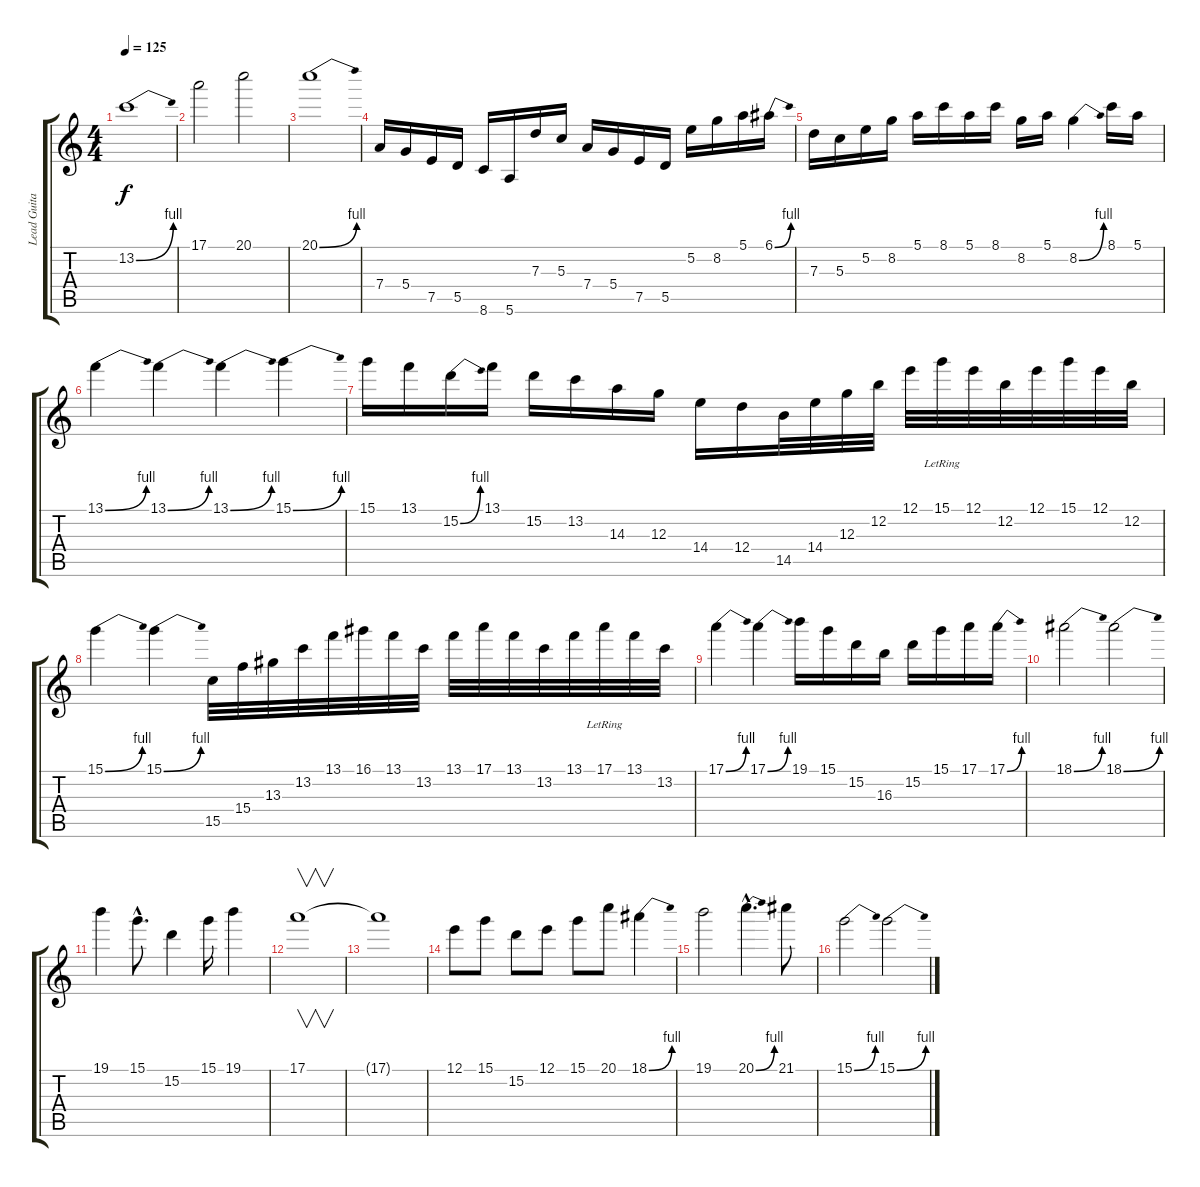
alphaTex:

\track ("Lead Guitar" "Lead Guita") {instrument distortionguitar}
\staff {score tabs}
\tuning (E4 B3 G3 D3 A2 E2) {hide}
\ts (4 4)
\tempo 125
\clef g2
\ks c
13.2{be (bend 0 0 60 4)}.1{dy f} |
17.1.2 20.1.2 |
20.1{be (bend 0 0 60 4)}.1 |
7.4.16 5.4.16 7.5.16 5.5.16 8.6.16 5.6.16 7.3.16 5.3.16 7.4.16 5.4.16 7.5.16 5.5.16 5.2.16 8.2.16 5.1.16 6.1{be (bend 0 0 60 4)}.16 |
7.3.16 5.3.16 5.2.16 8.2.16 5.1.16 8.1.16 5.1.16 8.1.16 8.2.16 5.1.16 8.2{be (bend 0 0 60 4)}.4 8.1.16 5.1.16 |
13.1{be (bend 0 0 60 4)}.4 13.1{be (bend 0 0 60 4)}.4 13.1{be (bend 0 0 60 4)}.4 15.1{be (bend 0 0 60 4)}.4 |
15.1.16 13.1.16 15.2{be (bend 0 0 60 4)}.16 13.1.16 15.2.16 13.2.16 14.3.16 12.3.16 14.4.16 12.4.16 14.5.32 14.4.32 12.3.32 12.2.32 12.1.32 15.1{lr}.32 12.1.32 12.2.32 12.1.32 15.1.32 12.1.32 12.2.32 |
15.1{be (bend 0 0 60 4)}.4 15.1{be (bend 0 0 60 4)}.4 15.5.32 15.4.32 13.3.32 13.2.32 13.1.32 16.1.32 13.1.32 13.2.32 13.1.32 17.1.32 13.1.32 13.2.32 13.1.32 17.1{lr}.32 13.1.32 13.2.32 |
17.1{be (bend 0 0 60 4)}.4 17.1{be (bend 0 0 60 4)}.4 19.1.16 15.1.16 15.2.16 16.3.16 15.2.16 15.1.16 17.1.16 17.1{be (bend 0 0 60 4)}.16 |
18.1{be (bend 0 0 60 4)}.2 18.1{be (bend 0 0 60 4)}.2 |
19.1.4 15.1{hac}.8{d} 15.2.4 15.1.16 19.1.4 |
17.1.1{v} |
17.1{t}.1 |
12.1.8 15.1.8 15.2.8 12.1.8 15.1.8 20.1.8 18.1{be (bend 0 0 60 4)}.4 |
19.1.2 20.1{be (bend 0 0 60 4) hac}.4{d} 21.1.8 |
15.1{be (bend 0 0 60 4)}.2 15.1{be (bend 0 0 60 4)}.2
